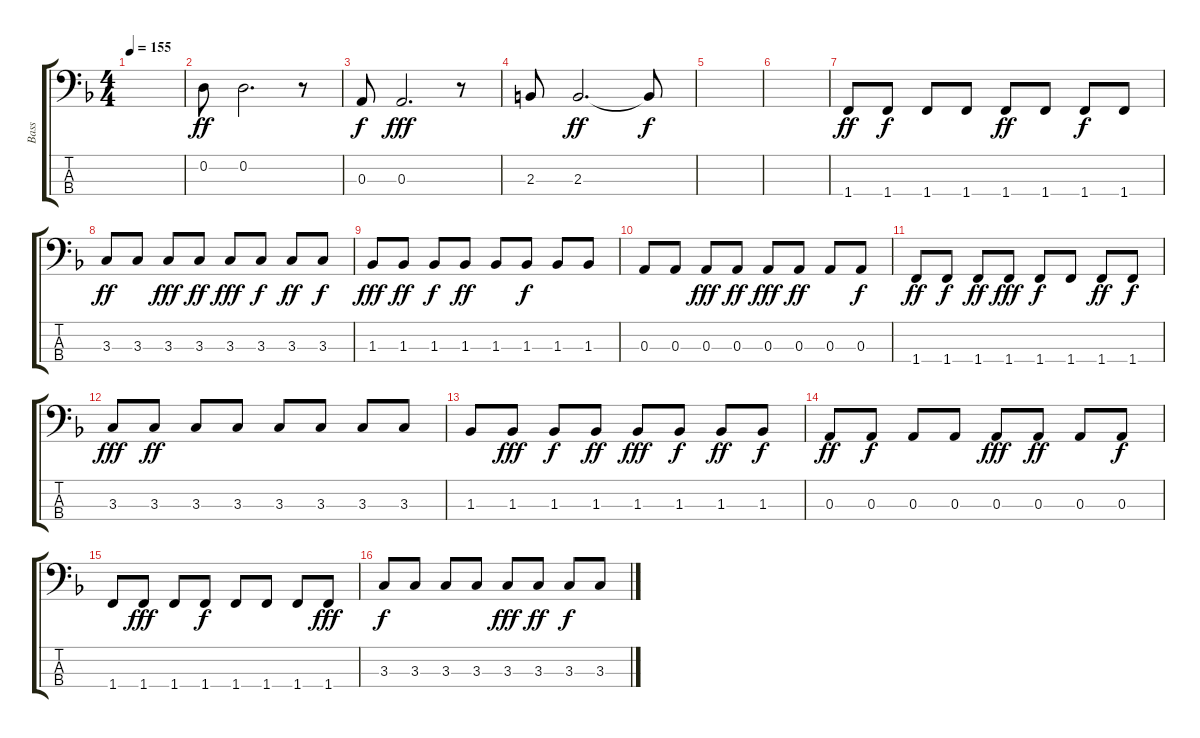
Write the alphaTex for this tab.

\track ("Bass" "Bass") {instrument electricbassfinger}
\staff {score tabs}
\tuning (G2 D2 A1 E1) {hide}
\ts (4 4)
\tempo 155
\clef f4
\ks f
|
0.2.8{dy ff} 0.2.2{d} r.8 |
0.3.8{dy f} 0.3.2{d dy fff} r.8 |
2.3.8 2.3.2{d dy ff} 2.3{t}.8{dy f} |
|
|
1.4.8{dy ff} 1.4.8{dy f} 1.4.8 1.4.8 1.4.8{dy ff} 1.4.8 1.4.8{dy f} 1.4.8 |
3.3.8{dy ff} 3.3.8 3.3.8{dy fff} 3.3.8{dy ff} 3.3.8{dy fff} 3.3.8{dy f} 3.3.8{dy ff} 3.3.8{dy f} |
1.3.8{dy fff} 1.3.8{dy ff} 1.3.8{dy f} 1.3.8{dy ff} 1.3.8 1.3.8{dy f} 1.3.8 1.3.8 |
0.3.8 0.3.8 0.3.8{dy fff} 0.3.8{dy ff} 0.3.8{dy fff} 0.3.8{dy ff} 0.3.8 0.3.8{dy f} |
1.4.8{dy ff} 1.4.8{dy f} 1.4.8{dy ff} 1.4.8{dy fff} 1.4.8{dy f} 1.4.8 1.4.8{dy ff} 1.4.8{dy f} |
3.3.8{dy fff} 3.3.8{dy ff} 3.3.8 3.3.8 3.3.8 3.3.8 3.3.8 3.3.8 |
1.3.8 1.3.8{dy fff} 1.3.8{dy f} 1.3.8{dy ff} 1.3.8{dy fff} 1.3.8{dy f} 1.3.8{dy ff} 1.3.8{dy f} |
0.3.8{dy ff} 0.3.8{dy f} 0.3.8 0.3.8 0.3.8{dy fff} 0.3.8{dy ff} 0.3.8 0.3.8{dy f} |
1.4.8 1.4.8{dy fff} 1.4.8 1.4.8{dy f} 1.4.8 1.4.8 1.4.8 1.4.8{dy fff} |
3.3.8{dy f} 3.3.8 3.3.8 3.3.8 3.3.8{dy fff} 3.3.8{dy ff} 3.3.8{dy f} 3.3.8
